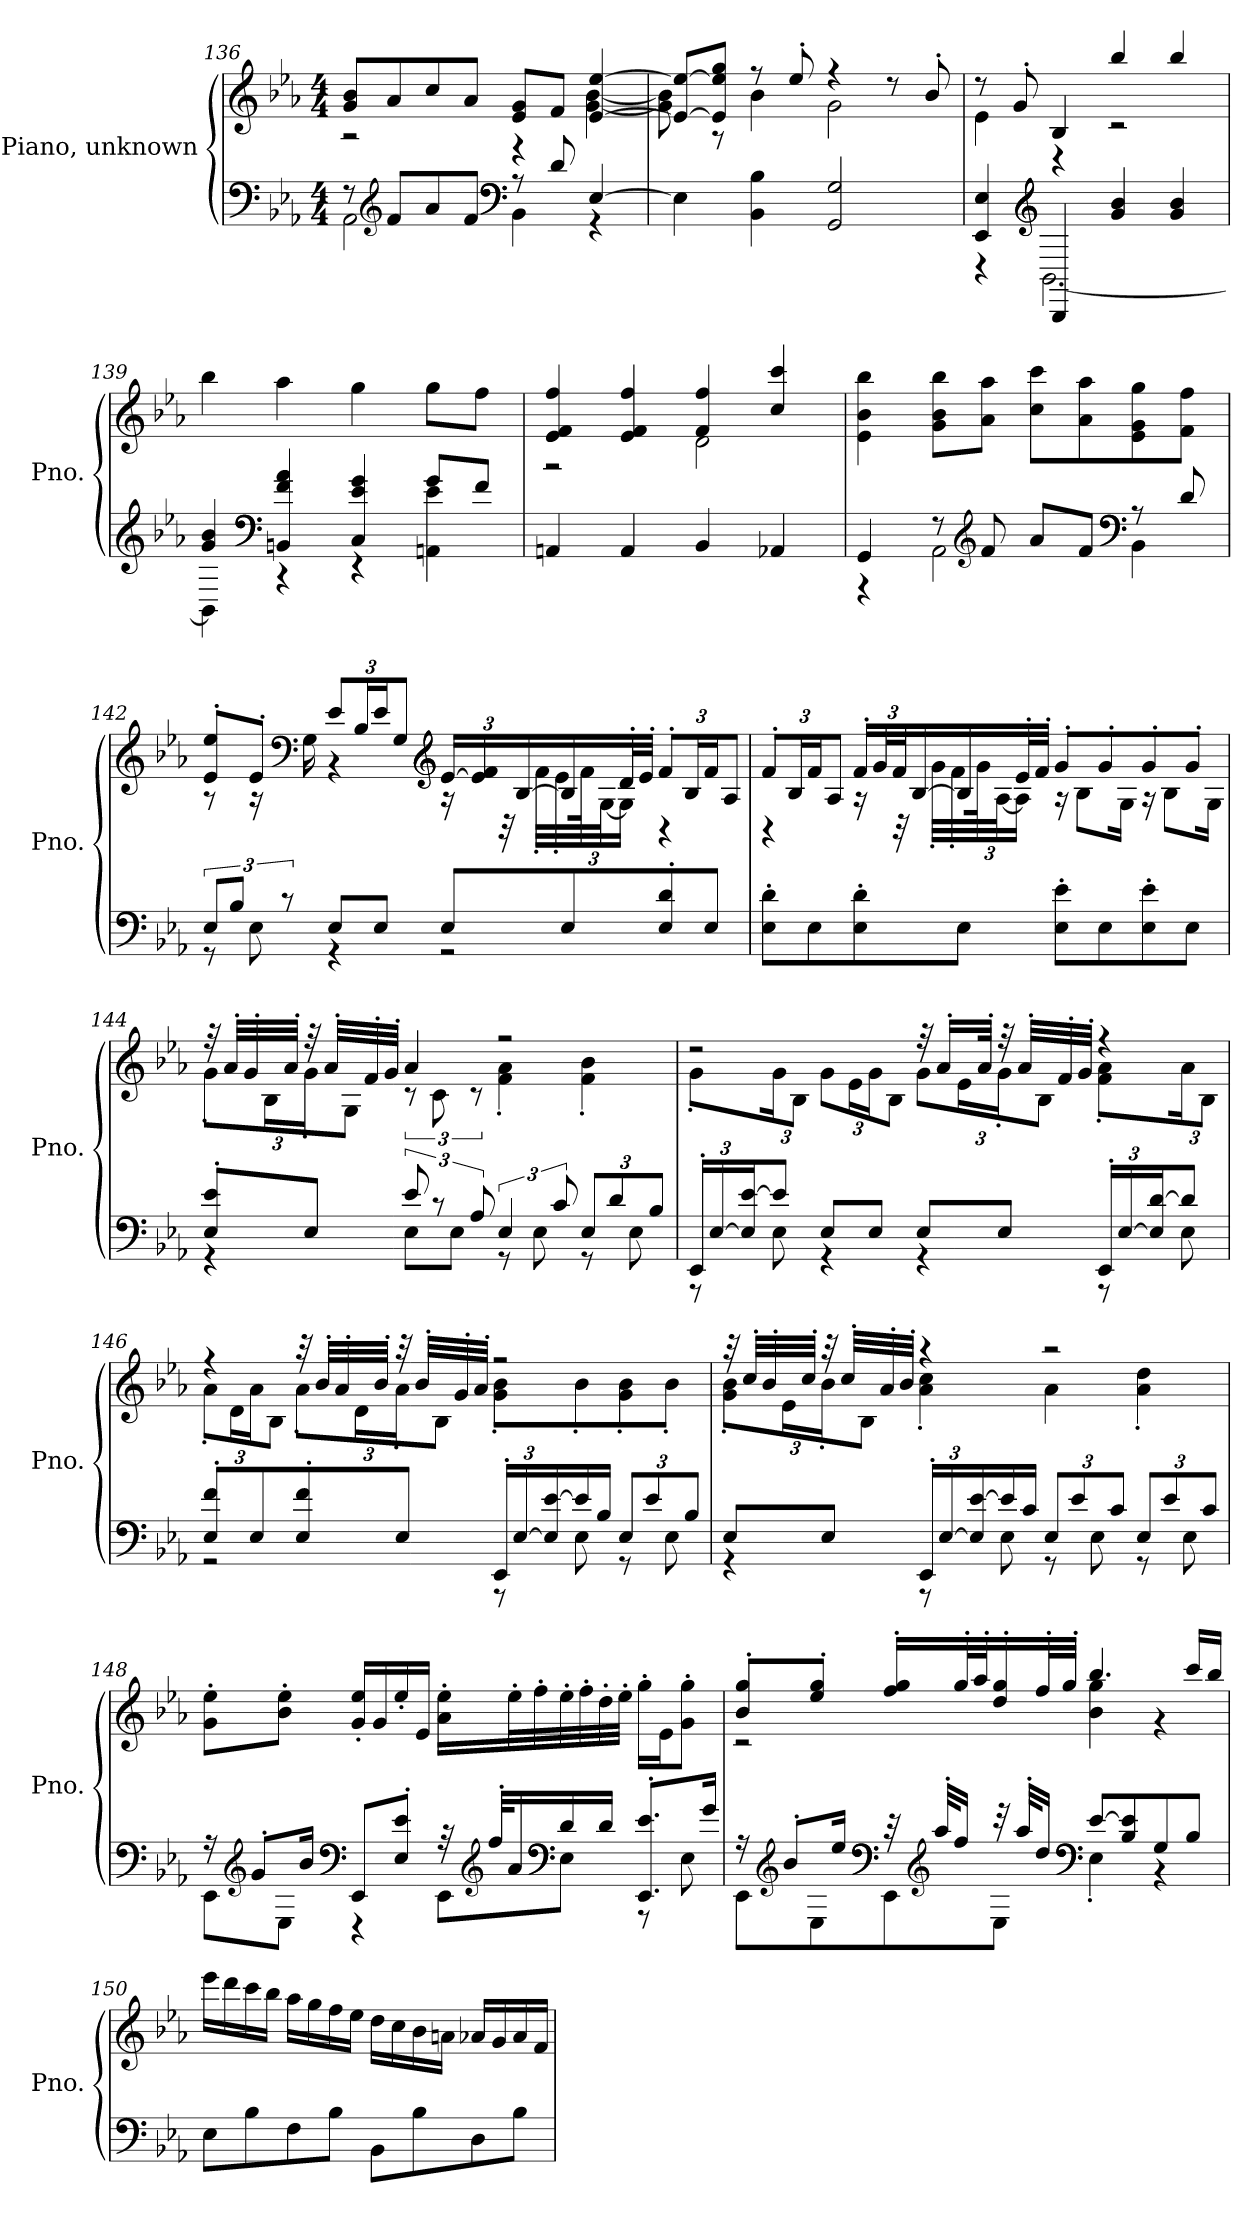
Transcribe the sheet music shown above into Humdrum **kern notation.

**kern	**kern
*part1	*part1
*staff2	*staff1
*I"Piano, unknown	*
*I'Pno.	*
!!LO:LB:g=z
*clefF4	*clefG2
*k[b-e-a-]	*k[b-e-a-]
*M4/4	*M4/4
=136	=136
*^	*^
8r	2AA-\	8g/ 8b-/L	2r
*clefG2	*	*	*
8f/L	.	8a-/	.
8a-/	.	8cc/	.
8f/J	.	8a-/J	.
*clefF4	*	*	*
8r	4BB-\	8e-/ 8g/L	4r
8d/	.	8f/J	.
[4E-/	4r	[4e-/ [4ee-/	[4g\ [4b-\
*v	*v	*	*
=137	=137	=137
4E-\]	8e-/_ 8ee-/_L	8g\] 8b-\]
.	8e-/] 8ee-/] 8gg/J	8r
4BB-\ 4B-\	8r	4b-\
.	8ee-'/	.
2GG/ 2G/	4r	2g\
.	8r	.
.	8b-'/	.
=138	=138	=138
*^	*	*
4EE-/ 4E-/	4r	8r	4e-\
.	.	8g'/	.
*clefG2	*	*	*
4BBB-/	[2.BB-\	4B-/	4r
4g/ 4b-/	.	4bb-/	2r
4g/ 4b-/	.	4bb-/	.
*	*	*v	*v
=139	=139	=139
4g/ 4b-/	4BB-\]	4bb-\
*clefF4	*	*
4BBn/ 4f/ 4a-/	4r	4aa-\
4C/ 4e-/ 4g/	4r	4gg\
8g/L	4AAn\ 4e-\	8gg\L
8f/J	.	8ff\J
*v	*v	*
!!LO:PB:g=z
=140	=140
*	*^
4AAn/	4e-/ 4f/ 4ff/	2r
4AA/	4e-/ 4f/ 4ff/	.
4BB-/	4f/ 4ff/	2d\
4AA-X/	4cc/ 4ccc/	.
*	*v	*v
=141	=141
*^	*
4GG/	4r	4e-\ 4b-\ 4bb-\
8r	2AA-\	8g\ 8b-\ 8bb-\L
*clefG2	*	*
8f/	.	8a-\ 8aa-\J
8a-/L	.	8cc\ 8ccc\L
8f/J	.	8a-\ 8aa-\
*clefF4	*	*
8r	4BB-\	8e-\ 8g\ 8gg\
8d/	.	8f\ 8ff\J
!!LO:LB:g=z
=142	=142	=142
*	*	*^
12E-/L	8r	8e-/' 8ee-/'L	8r
12B-/J	.	.	.
.	8E-\	8e-'/J	16r
12r	.	.	.
*	*	*clefF4	*
.	.	.	16G\
*	*	*Xbrackettup	*
8E-/L	4r	12e-/L	4r
.	.	24B-/L	.
8E-/J	.	24e-/J	.
.	.	12G/J	.
*	*	*clefG2	*
8E-/L	2r	[24e-/LL	16r
.	.	24e-/] 24f/	.
.	.	.	32r
.	.	[24B-/	.
.	.	.	32f'\LLL
8E-/	.	16B-/]	32e-'\
.	.	.	96f\K
.	.	.	[48G\J
.	.	32d'/L	16G\JJ]
.	.	32e-'/JJJ	.
8E-/' 8d/'	.	12f'/L	4r
.	.	24B-/L	.
8E-/J	.	24f/J	.
.	.	12A-/J	.
*v	*v	*	*
!!LO:LB:g=z	!!
=143	=143	=143
8E-\' 8d\'L	12f'/L	4r
.	24B-/L	.
8E-\	24f/J	.
.	12A-/J	.
8E-\' 8d\'	24f'/LL	16r
.	48g/L	.
.	48f/J	32r
.	[24B-/	.
.	.	32g'\LLL
8E-\J	16B-/]	32f'\
.	.	96g\K
.	.	[48A-\J
.	32e-'/L	16A-\JJ]
.	32f'/JJJ	.
8E-\' 8e-\'L	8g'/L	16r
.	.	8B-\L
8E-\	8g'/	.
.	.	16G\Jk
8E-\' 8e-\'	8g'/	16r
.	.	8B-\L
8E-\J	8g'/J	.
.	.	16G\Jk
=144	=144	=144
*^	*	*
8E-/' 8e-/'L	4r	32r	12g'\L
.	.	32a-'/LLL	.
.	.	32g'/	.
.	.	.	24B-\L
.	.	32a-'/JJJ	.
8E-/J	.	32r	24g'\J
.	.	32a-'/LLL	.
.	.	.	12G\J
.	.	32f'/	.
.	.	32g'/JJJ	.
*	*	*	*brackettup
12e-/	8E-\L	4a-/	12r
12r	.	.	12c\
.	8E-\J	.	.
12A-/	.	.	12r
6E-/	8r	2r	4f\' 4a-\'
.	8E-\	.	.
12c/	.	.	.
*Xbrackettup	*	*	*
12E-/L	8r	.	4f\' 4b-\'
12d/	.	.	.
.	8E-\	.	.
12B-/J	.	.	.
!!LO:LB:g=z	!!
=145	=145	=145	=145
24EE-'/LL	8r	2r	8g'\L
[24E-/	.	.	.
24E-/] [24e-/J	.	.	.
*	*	*	*Xbrackettup
8e-/J]	8E-\	.	24g\K
.	.	.	12B-\J
8E-/L	4r	.	12g\L
.	.	.	24e-\L
8E-/J	.	.	24g\J
.	.	.	12B-\J
8E-/L	4r	32r	12g\L
.	.	16a-'/LL	.
.	.	.	24e-\L
.	.	32a-'/JJk	.
8E-/J	.	32r	24g'\J
.	.	32a-'/LLL	.
.	.	.	12B-\J
.	.	32f'/	.
.	.	32g'/JJJ	.
24EE-'/LL	8r	4r	8f\' 8a-\'L
[24E-/	.	.	.
24E-/] [24d/J	.	.	.
8d/J]	8E-\	.	24a-\K
.	.	.	12B-\J
!!LO:LB:g=z	!!
=146	=146	=146	=146
8E-/' 8f/'L	2r	4r	12a-'\L
.	.	.	24d\L
8E-/	.	.	24a-\J
.	.	.	12B-\J
8E-/' 8f/'	.	32r	12a-'\L
.	.	32b-'/LLL	.
.	.	32a-'/	.
.	.	.	24d\L
.	.	32b-'/JJJ	.
8E-/J	.	32r	24a-'\J
.	.	32b-'/LLL	.
.	.	.	12B-\J
.	.	32g'/	.
.	.	32a-'/JJJ	.
24EE-'/LL	8r	2r	8g\' 8b-\'L
[24E-/	.	.	.
24E-/] [24e-/	.	.	.
16e-/]	8E-\	.	8b-'\
16B-/JJ	.	.	.
12E-/L	8r	.	8g\' 8b-\'
12e-/	.	.	.
.	8E-\	.	8b-'\J
12B-/J	.	.	.
!!LO:LB:g=z	!!
=147	=147	=147	=147
8E-/L	4r	32r	12g\' 12b-\'L
.	.	32cc'/LLL	.
.	.	32b-'/	.
.	.	.	24e-\L
.	.	32cc'/JJJ	.
8E-/J	.	32r	24b-'\J
.	.	32cc'/LLL	.
.	.	.	12B-\J
.	.	32a-'/	.
.	.	32b-'/JJJ	.
24EE-'/LL	8r	4r	4a-\' 4cc\'
[24E-/	.	.	.
24E-/] [24e-/	.	.	.
16e-/]	8E-\	.	.
16c/JJ	.	.	.
12E-/L	8r	2r	4a-\
12e-/	.	.	.
.	8E-\	.	.
12c/J	.	.	.
12E-/L	8r	.	4a-\' 4dd\'
12e-/	.	.	.
.	8E-\	.	.
12c/J	.	.	.
*	*	*v	*v
!!LO:PB:g=z
=148	=148	=148
16r	8EE-\L	8g\' 8ee-\'L
*clefG2	*	*
8g'/L	.	.
.	8E-\J	8b-\' 8ee-\'J
16b-/Jk	.	.
*clefF4	*	*
8EE-/L	4r	16g/' 16ee-/'LL
.	.	16g/
8E-/' 8e-/'J	.	16ee-'/
.	.	16e-/JJ
32r	8EE-\L	16a-\' 16ee-\'LL
*clefG2	*	*
32ff'/KLL	.	.
16a-/	.	32ee-'\L
.	.	32ff'\
*clefF4	*	*
16d/	8E-\J	32ee-'\
.	.	32ff'\
16d/JJ	.	32dd'\
.	.	32ee-'\JJJ
8.EE-/' 8.e-/'L	8r	16gg'\LL
.	.	16e-\J
.	8E-\	8g\' 8gg\'J
16g/Jk	.	.
!!LO:LB:g=z
=149	=149	=149
*	*	*^
16r	8EE-\L	8b-/' 8gg/'L	2r
*clefG2	*	*	*
8b-'/L	.	.	.
.	8E-\	8ee-/' 8gg/'J	.
16ee-/Jk	.	.	.
*clefF4	*	*	*
32r	8EE-\	16ff/' 16gg/'LL	.
*clefG2	*	*	*
32aa-'/KLL	.	.	.
16ff/JJ	.	32gg'/L	.
.	.	32aa-'/J	.
32r	8E-\J	16dd/' 16gg/'	.
32aa-'/KLL	.	.	.
16dd/JJ	.	32ff'/L	.
.	.	32gg'/JJJ	.
*clefF4	*	*	*
[8e-/L	4E-'\	4.bb-/	4b-\ 4gg\
8B-/ 8e-/]	.	.	.
8G/	4r	.	4r
8B-/J	.	16ccc/LL	.
.	.	16bb-/JJ	.
*v	*v	*	*
*	*v	*v
=150	=150
8E-\L	16eee-\LL
.	16ddd\
8B-\	16ccc\
.	16bb-\JJ
8F\	16aa-\LL
.	16gg\
8B-\J	16ff\
.	16ee-\JJ
8BB-\L	16dd\LL
.	16cc\
8B-\	16b-\
.	16an\JJ
8D\	16a-X/LL
.	16g/
8B-\J	16a-/
.	16f/JJ
=	=
*-	*-
